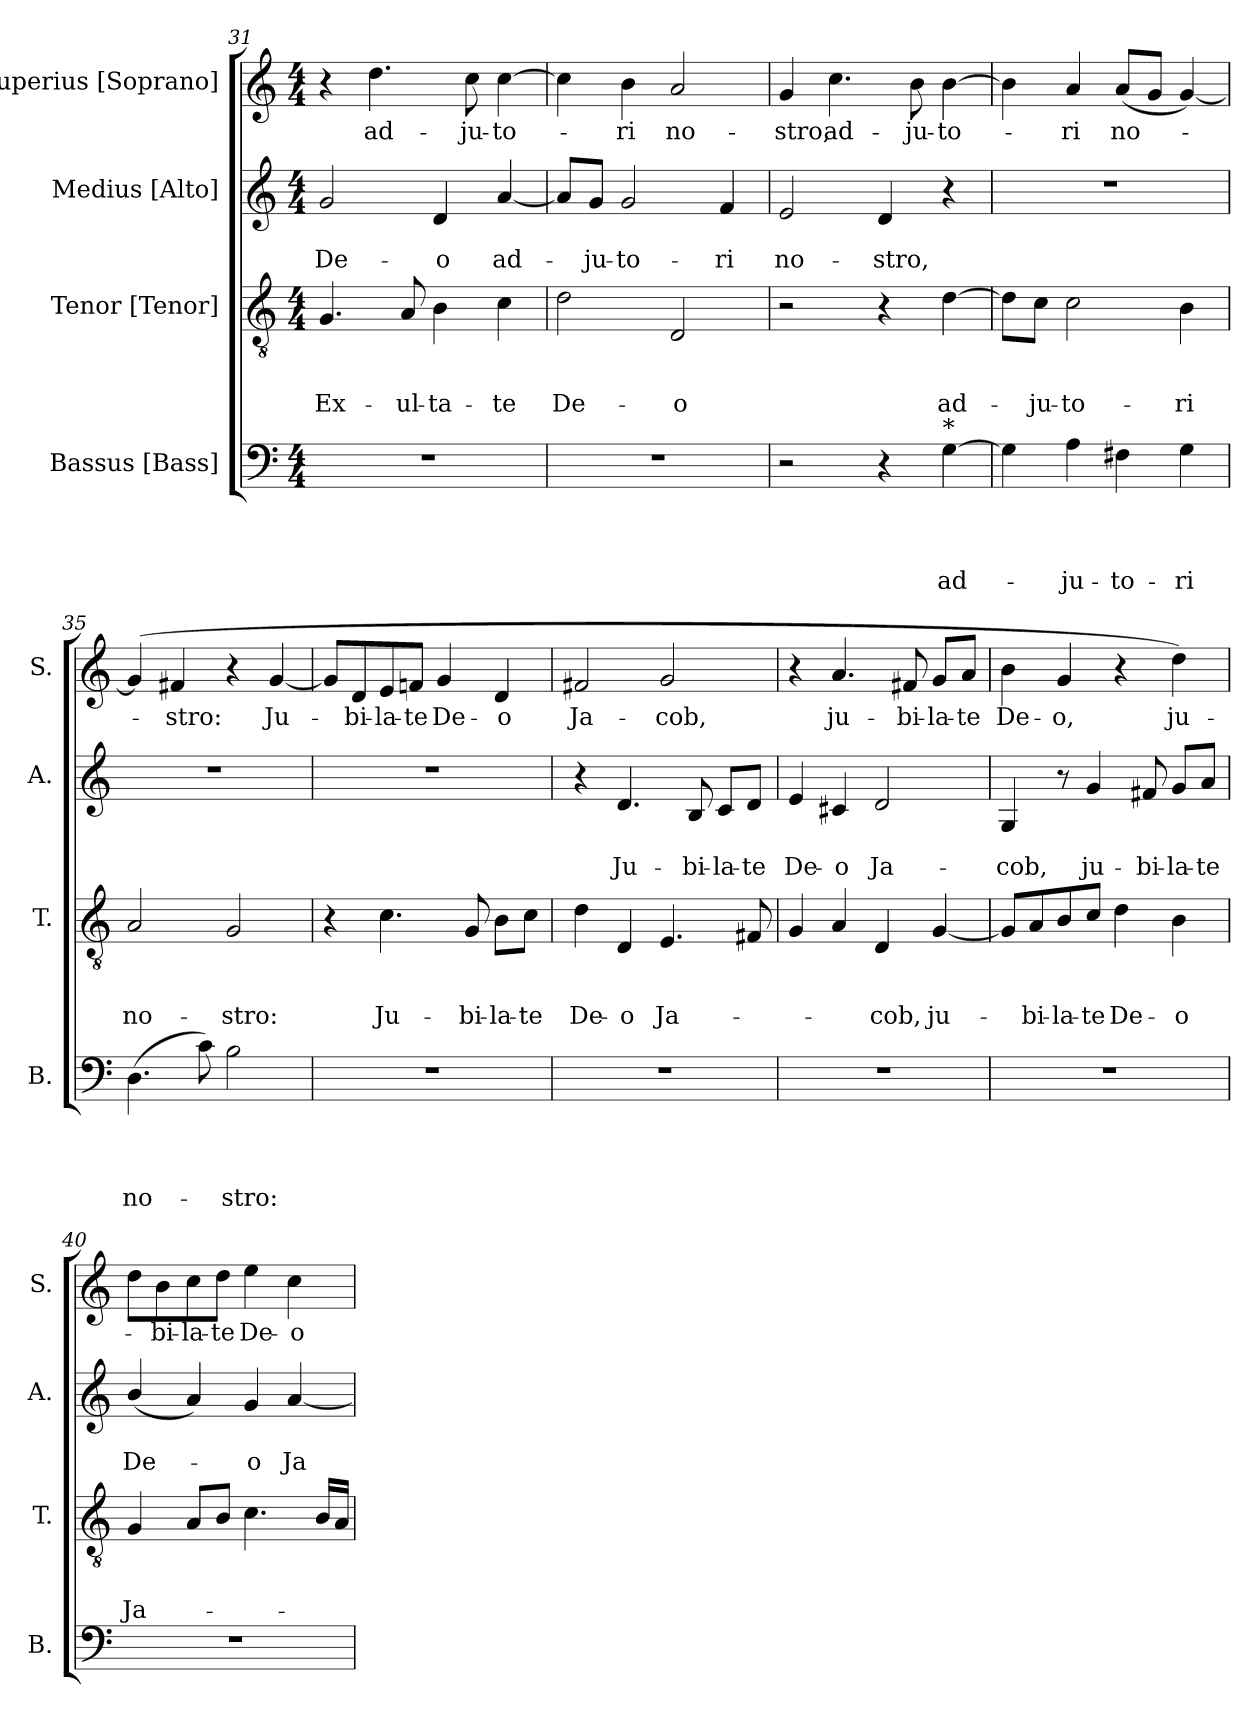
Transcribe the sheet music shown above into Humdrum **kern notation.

**kern	**text	**text	**text	**text	**kern	**text	**text	**text	**kern	**text	**text	**kern	**text
*part4	*part4	*part4	*part4	*part4	*part3	*part3	*part3	*part3	*part2	*part2	*part2	*part1	*part1
*staff4	*staff4	*staff4	*staff4	*staff4	*staff3	*staff3	*staff3	*staff3	*staff2	*staff2	*staff2	*staff1	*staff1
*I"Bassus [Bass]	*	*	*	*	*I"Tenor [Tenor]	*	*	*	*I"Medius [Alto]	*	*	*I"Superius [Soprano]	*
*I'B.	*	*	*	*	*I'T.	*	*	*	*I'A.	*	*	*I'S.	*
*clefF4	*	*	*	*	*clefGv2	*	*	*	*clefG2	*	*	*clefG2	*
*k[]	*	*	*	*	*k[]	*	*	*	*k[]	*	*	*k[]	*
*C:	*	*	*	*	*C:	*	*	*	*C:	*	*	*C:	*
*M4/4	*	*	*	*	*M4/4	*	*	*	*M4/4	*	*	*M4/4	*
=31	=31	=31	=31	=31	=31	=31	=31	=31	=31	=31	=31	=31	=31
!	!	!	!	!	!	!	!	!LO:LY:b	!	!	!LO:LY:b	!	!
1r	.	.	.	.	4.G/	.	.	Ex-	2g/	.	De-	4r	.
!	!	!	!	!	!	!	!	!	!	!	!	!	!LO:LY:b
.	.	.	.	.	.	.	.	.	.	.	.	4.dd\	ad-
!	!	!	!	!	!	!	!	!LO:LY:b	!	!	!	!	!
.	.	.	.	.	8A/	.	.	-ul-	.	.	.	.	.
!	!	!	!	!	!	!	!	!LO:LY:b:rj	!	!	!LO:LY:b	!	!
.	.	.	.	.	4B\	.	.	-ta-	4d/	.	-o	.	.
!	!	!	!	!	!	!	!	!	!	!	!	!	!LO:LY:b
.	.	.	.	.	.	.	.	.	.	.	.	8cc\	-ju-
!	!	!	!	!	!	!	!	!LO:LY:b	!	!	!LO:LY:b	!	!LO:LY:b:rj
.	.	.	.	.	4c\	.	.	-te	[<4a/	.	ad-	[>4cc\	-to-
=32	=32	=32	=32	=32	=32	=32	=32	=32	=32	=32	=32	=32	=32
!	!	!	!	!	!	!	!	!LO:LY:b	!	!	!	!	!
1r	.	.	.	.	2d\	.	.	De-	8a/L]	.	.	4cc\]	.
!	!	!	!	!	!	!	!	!	!	!	!LO:LY:b	!	!
.	.	.	.	.	.	.	.	.	8g/J	.	-ju-	.	.
!	!	!	!	!	!	!	!	!	!	!	!LO:LY:b:rj	!	!LO:LY:b
.	.	.	.	.	.	.	.	.	2g/	.	-to-	4b\	-ri
!	!	!	!	!	!	!	!	!LO:LY:b	!	!	!	!	!LO:LY:b
.	.	.	.	.	2D/	.	.	-o	.	.	.	2a/	no-
!	!	!	!	!	!	!	!	!	!	!	!LO:LY:b	!	!
.	.	.	.	.	.	.	.	.	4f/	.	-ri	.	.
=33	=33	=33	=33	=33	=33	=33	=33	=33	=33	=33	=33	=33	=33
!	!	!	!	!	!	!	!	!	!	!	!LO:LY:b	!	!LO:LY:b
2r	.	.	.	.	2r	.	.	.	2e/	.	no-	4g/	-stro,
!	!	!	!	!	!	!	!	!	!	!	!	!	!LO:LY:b
.	.	.	.	.	.	.	.	.	.	.	.	4.cc\	ad-
!	!	!	!	!	!	!	!	!	!	!	!LO:LY:b	!	!
4r	.	.	.	.	4r	.	.	.	4d/	.	-stro,	.	.
!	!	!	!	!	!	!	!	!	!	!	!	!	!LO:LY:b
.	.	.	.	.	.	.	.	.	.	.	.	8b\	-ju-
!LO:TX:a:t=*	!	!	!	!	!	!	!	!	!	!	!	!	!
!	!	!	!	!LO:LY:b	!	!	!	!LO:LY:b	!	!	!	!	!LO:LY:b:rj
[>4G\	.	.	.	ad-	[>4d\	.	.	ad-	4r	.	.	[>4b\	-to-
=34	=34	=34	=34	=34	=34	=34	=34	=34	=34	=34	=34	=34	=34
4G\]	.	.	.	.	8d\L]	.	.	.	1r	.	.	4b\]	.
!	!	!	!	!	!	!	!	!LO:LY:b	!	!	!	!	!
.	.	.	.	.	8c\J	.	.	-ju-	.	.	.	.	.
!	!	!	!	!LO:LY:b	!	!	!	!LO:LY:b:rj	!	!	!	!	!LO:LY:b
4A\	.	.	.	-ju-	2c\	.	.	-to-	.	.	.	4a/	-ri
!	!	!	!	!LO:LY:b	!	!	!	!	!	!	!	!	!LO:LY:b
4F#X\	.	.	.	-to-	.	.	.	.	.	.	.	(<8a/L	no-
.	.	.	.	.	.	.	.	.	.	.	.	8g/J	.
!	!	!	!	!LO:LY:b	!	!	!	!LO:LY:b	!	!	!	!	!
4G\	.	.	.	-ri	4B\	.	.	-ri	.	.	.	[>4g/)	.
!!LO:PB:g=z
=35	=35	=35	=35	=35	=35	=35	=35	=35	=35	=35	=35	=35	=35
!	!	!	!	!LO:LY:b	!	!	!	!LO:LY:b	!	!	!	!	!
(>4.D\	.	.	.	no-	2A/	.	.	no-	1r	.	.	(<4g/]	.
!	!	!	!	!	!	!	!	!	!	!	!	!	!LO:LY:b
.	.	.	.	.	.	.	.	.	.	.	.	4f#X/	-stro:
8c\)	.	.	.	.	.	.	.	.	.	.	.	.	.
!	!	!	!	!LO:LY:b	!	!	!	!LO:LY:b	!	!	!	!	!
2B\	.	.	.	-stro:	2G/	.	.	-stro:	.	.	.	4r	.
!	!	!	!	!	!	!	!	!	!	!	!	!	!LO:LY:b
.	.	.	.	.	.	.	.	.	.	.	.	[<4g/	Ju-
=36	=36	=36	=36	=36	=36	=36	=36	=36	=36	=36	=36	=36	=36
1r	.	.	.	.	4r	.	.	.	1r	.	.	8g/L]	.
!	!	!	!	!	!	!	!	!	!	!	!	!	!LO:LY:b
.	.	.	.	.	.	.	.	.	.	.	.	8d/	-bi-
!	!	!	!	!	!	!	!	!LO:LY:b	!	!	!	!	!LO:LY:b
.	.	.	.	.	4.c\	.	.	Ju-	.	.	.	8e/	-la-
!	!	!	!	!	!	!	!	!	!	!	!	!	!LO:LY:b
.	.	.	.	.	.	.	.	.	.	.	.	8fn/J	-te
!	!	!	!	!	!	!	!	!	!	!	!	!	!LO:LY:b
.	.	.	.	.	.	.	.	.	.	.	.	4g/	De-
!	!	!	!	!	!	!	!	!LO:LY:b	!	!	!	!	!
.	.	.	.	.	8G/	.	.	-bi-	.	.	.	.	.
!	!	!	!	!	!	!	!	!LO:LY:b	!	!	!	!	!LO:LY:b
.	.	.	.	.	8B\L	.	.	-la-	.	.	.	4d/	-o
!	!	!	!	!	!	!	!	!LO:LY:b	!	!	!	!	!
.	.	.	.	.	8c\J	.	.	-te	.	.	.	.	.
=37	=37	=37	=37	=37	=37	=37	=37	=37	=37	=37	=37	=37	=37
!	!	!	!	!	!	!	!	!LO:LY:b	!	!	!	!	!LO:LY:b
1r	.	.	.	.	4d\	.	.	De-	4r	.	.	2f#X/	Ja-
!	!	!	!	!	!	!	!	!LO:LY:b	!	!	!LO:LY:b	!	!
.	.	.	.	.	4D/	.	.	-o	4.d/	.	Ju-	.	.
!	!	!	!	!	!	!	!	!LO:LY:b	!	!	!	!	!LO:LY:b
.	.	.	.	.	4.E/	.	.	Ja-	.	.	.	2g/	-cob,
!	!	!	!	!	!	!	!	!	!	!	!LO:LY:b	!	!
.	.	.	.	.	.	.	.	.	8B/	.	-bi-	.	.
!	!	!	!	!	!	!	!	!	!	!	!LO:LY:b	!	!
.	.	.	.	.	.	.	.	.	8c/L	.	-la-	.	.
!	!	!	!	!	!	!	!	!	!	!	!LO:LY:b	!	!
.	.	.	.	.	8F#X/	.	.	.	8d/J	.	-te	.	.
=38	=38	=38	=38	=38	=38	=38	=38	=38	=38	=38	=38	=38	=38
!	!	!	!	!	!	!	!	!	!	!	!LO:LY:b	!	!
1r	.	.	.	.	4G/	.	.	.	4e/	.	De-	4r	.
!	!	!	!	!	!	!	!	!	!	!	!LO:LY:b	!	!LO:LY:b
.	.	.	.	.	4A/	.	.	.	4c#X/	.	-o	4.a/	ju-
!	!	!	!	!	!	!	!	!LO:LY:b	!	!	!LO:LY:b	!	!
.	.	.	.	.	4D/	.	.	-cob,	2d/	.	Ja-	.	.
!	!	!	!	!	!	!	!	!	!	!	!	!	!LO:LY:b
.	.	.	.	.	.	.	.	.	.	.	.	8f#X/	-bi-
!	!	!	!	!	!	!	!	!LO:LY:b	!	!	!	!	!LO:LY:b
.	.	.	.	.	[<4G/	.	.	ju-	.	.	.	8g/L	-la-
!	!	!	!	!	!	!	!	!	!	!	!	!	!LO:LY:b
.	.	.	.	.	.	.	.	.	.	.	.	8a/J	-te
=39	=39	=39	=39	=39	=39	=39	=39	=39	=39	=39	=39	=39	=39
!	!	!	!	!	!	!	!	!	!	!	!LO:LY:b	!	!LO:LY:b
1r	.	.	.	.	8G/L]	.	.	.	4G/	.	-cob,	4b\	De-
!	!	!	!	!	!	!	!	!LO:LY:b	!	!	!	!	!
.	.	.	.	.	8A/	.	.	-bi-	.	.	.	.	.
!	!	!	!	!	!	!	!	!LO:LY:b	!	!	!	!	!LO:LY:b
.	.	.	.	.	8B/	.	.	-la-	8ra	.	.	4g/	-o,
!	!	!	!	!	!	!	!	!LO:LY:b	!	!	!LO:LY:b	!	!
.	.	.	.	.	8c/J	.	.	-te	4g/	.	ju-	.	.
!	!	!	!	!	!	!	!	!LO:LY:b	!	!	!	!	!
.	.	.	.	.	4d\	.	.	De-	.	.	.	4r	.
!	!	!	!	!	!	!	!	!	!	!	!LO:LY:b	!	!
.	.	.	.	.	.	.	.	.	8f#X/	.	-bi-	.	.
!	!	!	!	!	!	!	!	!LO:LY:b	!	!	!LO:LY:b	!	!LO:LY:b
.	.	.	.	.	4B\	.	.	-o	8g/L	.	-la-	4dd\)	ju-
!	!	!	!	!	!	!	!	!	!	!	!LO:LY:b	!	!
.	.	.	.	.	.	.	.	.	8a/J	.	-te	.	.
!!LO:LB:g=z
=40	=40	=40	=40	=40	=40	=40	=40	=40	=40	=40	=40	=40	=40
!	!	!	!	!	!	!	!	!LO:LY:b	!	!	!LO:LY:b	!	!
1r	.	.	.	.	4G/	.	.	Ja-	(<4b/	.	De-	8dd\L	.
!	!	!	!	!	!	!	!	!	!	!	!	!	!LO:LY:b
.	.	.	.	.	.	.	.	.	.	.	.	8b\	-bi-
!	!	!	!	!	!	!	!	!	!	!	!	!	!LO:LY:b
.	.	.	.	.	8A/L	.	.	.	4a/)	.	.	8cc\	-la-
!	!	!	!	!	!	!	!	!	!	!	!	!	!LO:LY:b:rj
.	.	.	.	.	8B/J	.	.	.	.	.	.	8dd\J	-te
!	!	!	!	!	!	!	!	!	!	!	!LO:LY:b	!	!LO:LY:b
.	.	.	.	.	4.c\	.	.	.	4g/	.	-o	4ee\	De-
!	!	!	!	!	!	!	!	!	!	!	!LO:LY:b	!	!LO:LY:b
.	.	.	.	.	.	.	.	.	[<4a/	.	Ja-	4cc\	-o
.	.	.	.	.	16B/LL	.	.	.	.	.	.	.	.
.	.	.	.	.	16A/JJ	.	.	.	.	.	.	.	.
=	=	=	=	=	=	=	=	=	=	=	=	=	=
*-	*-	*-	*-	*-	*-	*-	*-	*-	*-	*-	*-	*-	*-
